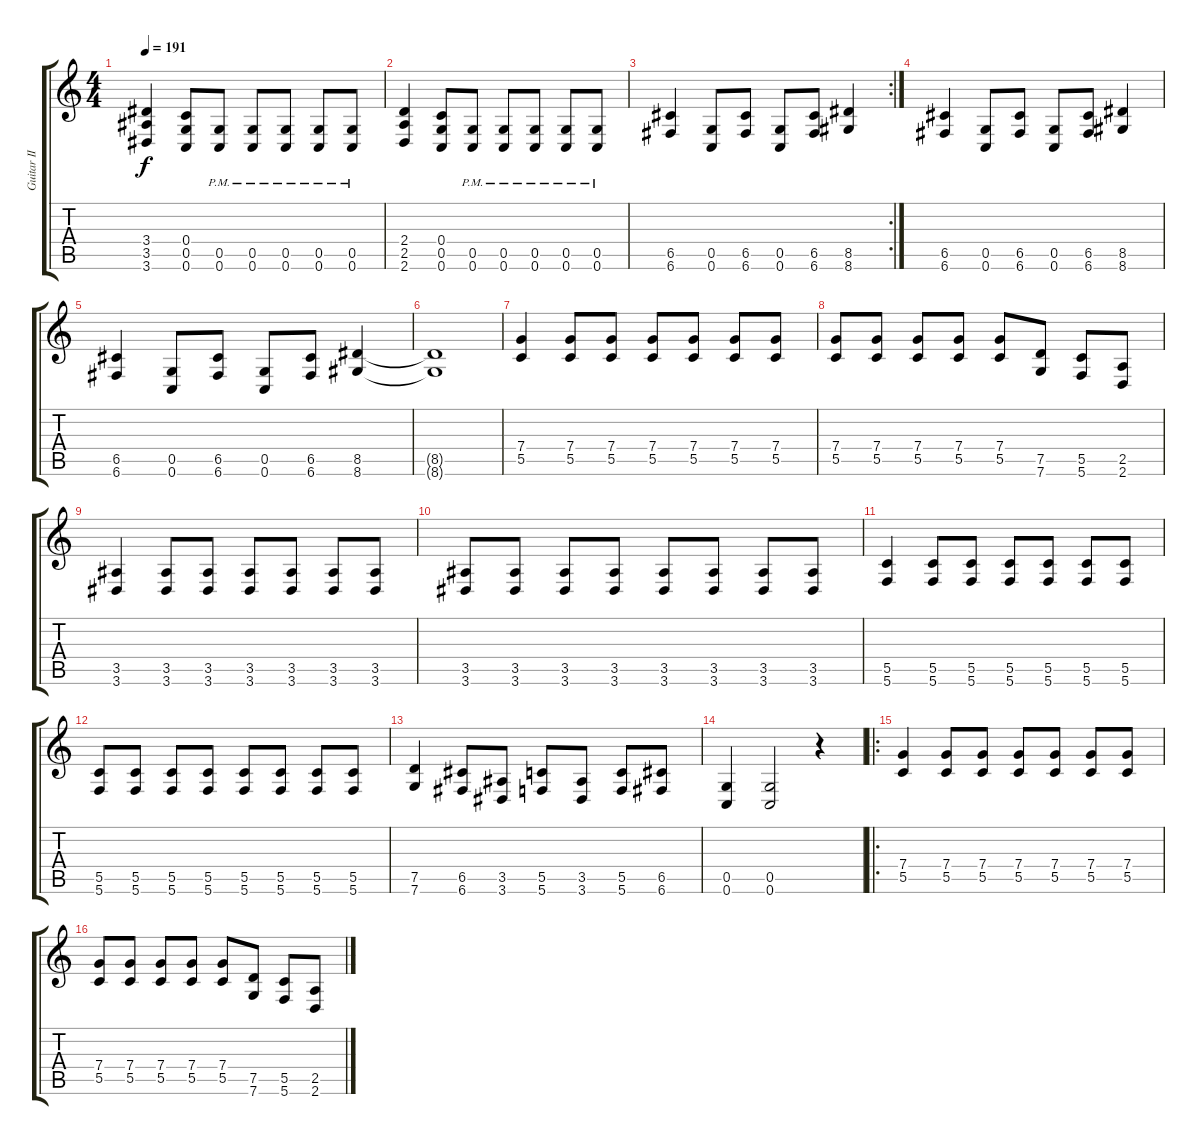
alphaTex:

\track ("Guitar II" "Guitar II") {instrument distortionguitar}
\staff {score tabs}
\tuning (D4 A3 F3 C3 G2 C2) {hide}
\ts (4 4)
\tempo 191
\clef g2
\ks c
(3.4 3.5 3.6).4{dy f} (0.4 0.5 0.6).8 (0.5{pm} 0.6{pm}).8 (0.5{pm} 0.6{pm}).8 (0.5{pm} 0.6{pm}).8 (0.5{pm} 0.6{pm}).8 (0.5{pm} 0.6{pm}).8 |
(2.4 2.5 2.6).4 (0.4 0.5 0.6).8 (0.5{pm} 0.6{pm}).8 (0.5{pm} 0.6{pm}).8 (0.5{pm} 0.6{pm}).8 (0.5{pm} 0.6{pm}).8 (0.5{pm} 0.6{pm}).8 |
\rc 2
(6.5 6.6).4 (0.5 0.6).8 (6.5 6.6).8 (0.5 0.6).8 (6.5 6.6).8 (8.5 8.6).4 |
(6.5 6.6).4 (0.5 0.6).8 (6.5 6.6).8 (0.5 0.6).8 (6.5 6.6).8 (8.5 8.6).4 |
(6.5 6.6).4 (0.5 0.6).8 (6.5 6.6).8 (0.5 0.6).8 (6.5 6.6).8 (8.5 8.6).4 |
(8.5{t} 8.6{t}).1 |
(7.4 5.5).4 (7.4 5.5).8 (7.4 5.5).8 (7.4 5.5).8 (7.4 5.5).8 (7.4 5.5).8 (7.4 5.5).8 |
(7.4 5.5).8 (7.4 5.5).8 (7.4 5.5).8 (7.4 5.5).8 (7.4 5.5).8 (7.5 7.6).8 (5.5 5.6).8 (2.5 2.6).8 |
(3.5 3.6).4 (3.5 3.6).8 (3.5 3.6).8 (3.5 3.6).8 (3.5 3.6).8 (3.5 3.6).8 (3.5 3.6).8 |
(3.5 3.6).8 (3.5 3.6).8 (3.5 3.6).8 (3.5 3.6).8 (3.5 3.6).8 (3.5 3.6).8 (3.5 3.6).8 (3.5 3.6).8 |
(5.5 5.6).4 (5.5 5.6).8 (5.5 5.6).8 (5.5 5.6).8 (5.5 5.6).8 (5.5 5.6).8 (5.5 5.6).8 |
(5.5 5.6).8 (5.5 5.6).8 (5.5 5.6).8 (5.5 5.6).8 (5.5 5.6).8 (5.5 5.6).8 (5.5 5.6).8 (5.5 5.6).8 |
(7.5 7.6).4 (6.5 6.6).8 (3.5 3.6).8 (5.5 5.6).8 (3.5 3.6).8 (5.5 5.6).8 (6.5 6.6).8 |
(0.5 0.6).4 (0.5 0.6).2 r.4 |
\ro
(7.4 5.5).4 (7.4 5.5).8 (7.4 5.5).8 (7.4 5.5).8 (7.4 5.5).8 (7.4 5.5).8 (7.4 5.5).8 |
(7.4 5.5).8 (7.4 5.5).8 (7.4 5.5).8 (7.4 5.5).8 (7.4 5.5).8 (7.5 7.6).8 (5.5 5.6).8 (2.5 2.6).8
